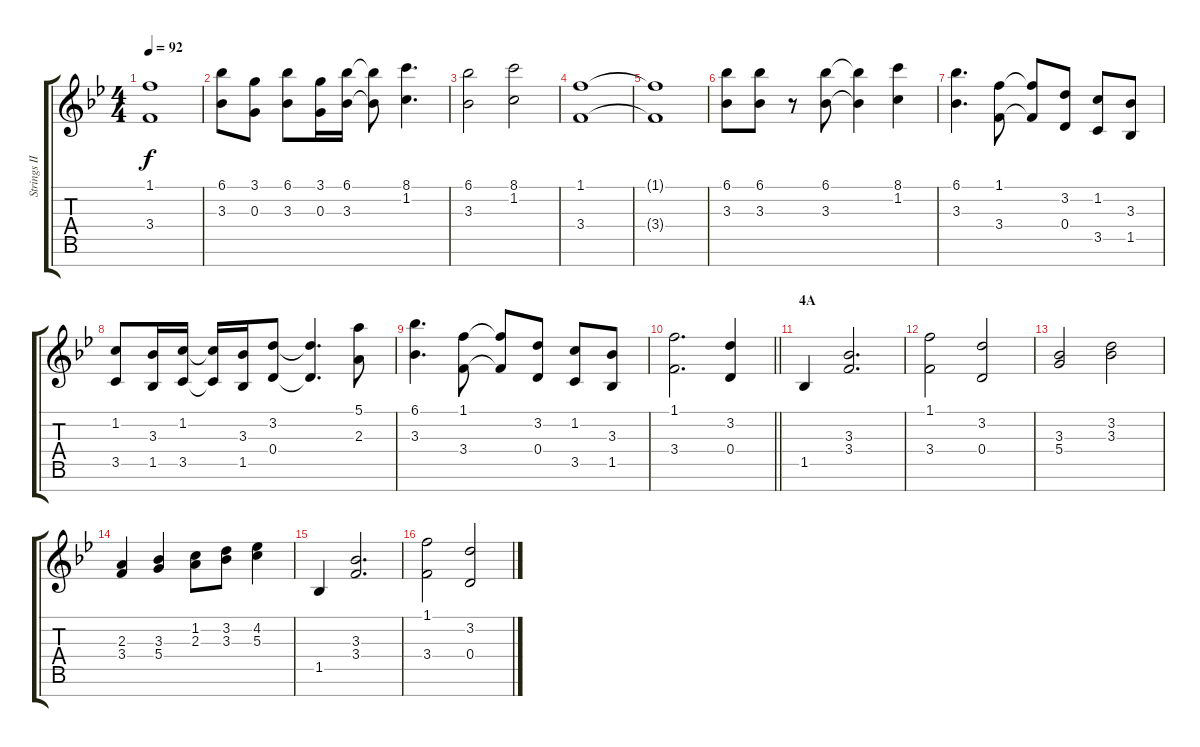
\track ("Strings II" "Strings II") {instrument stringensemble1}
\staff {score tabs}
\tuning (E5 B4 G4 D4 A3 E3 B2) {hide}
\ts (4 4)
\tempo 92
\clef g2
\ks bb
(1.1{t} 3.4{t}).1{dy f} |
(6.1 3.3).8 (3.1 0.3).8 (6.1 3.3).8 (3.1 0.3).16 (6.1 3.3).16 (6.1{t} 3.3{t}).8 (8.1 1.2).4{d} |
(6.1 3.3).2 (8.1 1.2).2 |
(1.1 3.4).1 |
(1.1{t} 3.4{t}).1 |
(6.1 3.3).8 (6.1 3.3).8 r.8 (6.1 3.3).8 (6.1{t} 3.3{t}).4 (8.1 1.2).4 |
(6.1 3.3).4{d} (1.1 3.4).8 (1.1{t} 3.4{t}).8 (3.2 0.4).8 (1.2 3.5).8 (3.3 1.5).8 |
(1.2 3.5).8 (3.3 1.5).16 (1.2 3.5).16 (1.2{t} 3.5{t}).16 (3.3 1.5).16 (3.2 0.4).8 (3.2{t} 0.4{t}).4{d} (5.1 2.3).8 |
(6.1 3.3).4{d} (1.1 3.4).8 (1.1{t} 3.4{t}).8 (3.2 0.4).8 (1.2 3.5).8 (3.3 1.5).8 |
\barLineRight lightlight
(1.1 3.4).2{d} (3.2 0.4).4 |
\section ("" "4A")
1.5.4 (3.3 3.4).2{d} |
(1.1 3.4).2 (3.2 0.4).2 |
(3.3 5.4).2 (3.2 3.3).2 |
(2.3 3.4).4 (3.3 5.4).4 (1.2 2.3).8 (3.2 3.3).8 (4.2 5.3).4 |
1.5.4 (3.3 3.4).2{d} |
(1.1 3.4).2 (3.2 0.4).2
